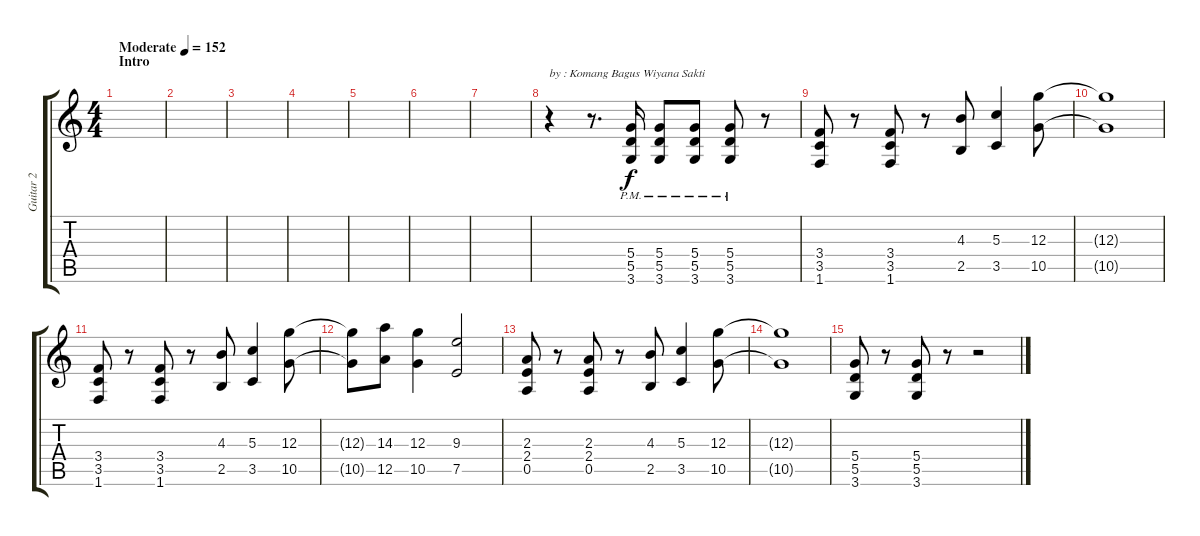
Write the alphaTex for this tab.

\track ("Guitar 2" "Guitar 2") {instrument overdrivenguitar}
\staff {score tabs}
\tuning (E4 B3 G3 D3 A2 E2) {hide}
\ts (4 4)
\section ("" "Intro")
\tempo (152 "Moderate")
\clef g2
\ks c
|
|
|
|
|
|
|
r.4{txt "by : Komang Bagus Wiyana Sakti"} r.8{d} (5.4{pm} 5.5{pm} 3.6{pm}).16 (5.4{pm} 5.5{pm} 3.6{pm}).8 (5.4{pm} 5.5{pm} 3.6{pm}).8 (5.4{pm} 5.5{pm} 3.6{pm}).8 r.8 |
(3.4 3.5 1.6).8 r.8 (3.4 3.5 1.6).8 r.8 (4.3 2.5).8 (5.3 3.5).4 (12.3 10.5).8 |
(12.3{t} 10.5{t}).1 |
(3.4 3.5 1.6).8 r.8 (3.4 3.5 1.6).8 r.8 (4.3 2.5).8 (5.3 3.5).4 (12.3 10.5).8 |
(12.3{t} 10.5{t}).8 (14.3 12.5).8 (12.3 10.5).4 (9.3 7.5).2 |
(2.3 2.4 0.5).8 r.8 (2.3 2.4 0.5).8 r.8 (4.3 2.5).8 (5.3 3.5).4 (12.3 10.5).8 |
(12.3{t} 10.5{t}).1 |
(5.4 5.5 3.6).8 r.8 (5.4 5.5 3.6).8 r.8 r.2
